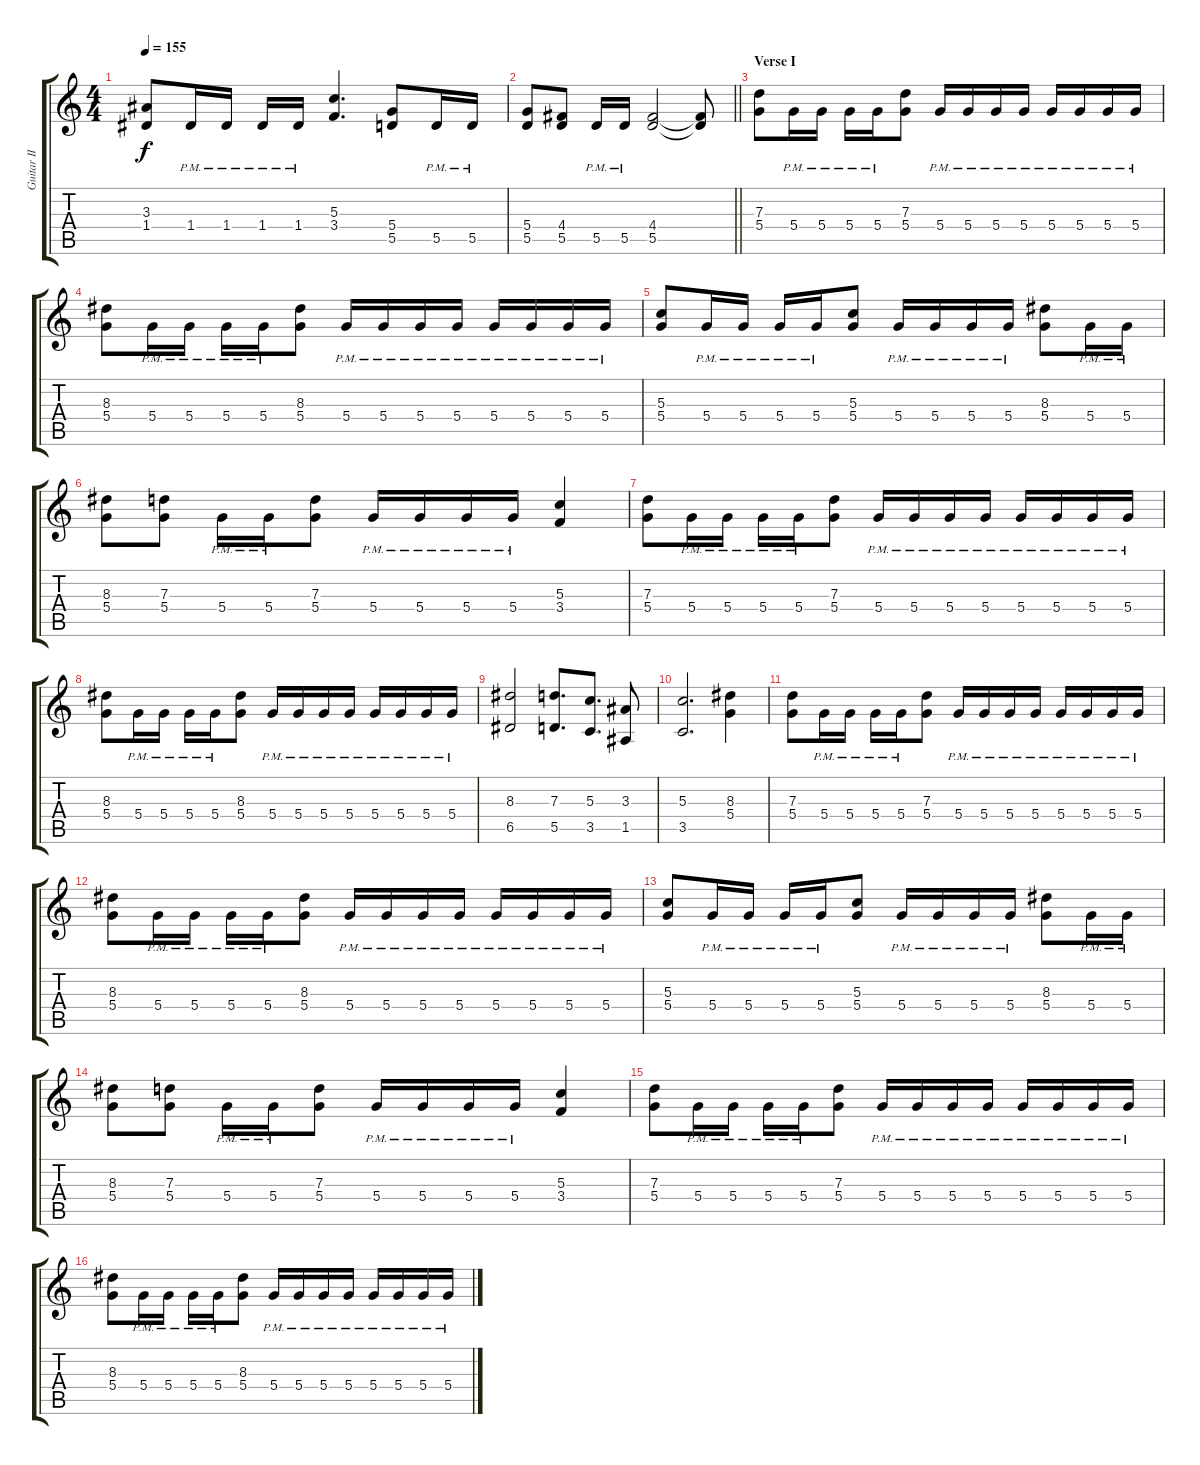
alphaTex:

\track ("Guitar II Lower" "Guitar II ") {instrument overdrivenguitar}
\staff {score tabs}
\tuning (E4 B3 G3 D3 A2 E2) {hide}
\ts (4 4)
\tempo 155
\clef g2
\ks c
(3.3 1.4).8{dy f} 1.4{pm}.16 1.4{pm}.16 1.4{pm}.16 1.4{pm}.16 (5.3 3.4).4{d} (5.4 5.5).8 5.5{pm}.16 5.5{pm}.16 |
\barLineRight lightlight
(5.4 5.5).8 (4.4 5.5).8 5.5{pm}.16 5.5{pm}.16 (4.4 5.5).2 (4.4{t} 5.5{t}).8 |
\section ("" "Verse I")
(7.3 5.4).8 5.4{pm}.16 5.4{pm}.16 5.4{pm}.16 5.4{pm}.16 (7.3 5.4).8 5.4{pm}.16 5.4{pm}.16 5.4{pm}.16 5.4{pm}.16 5.4{pm}.16 5.4{pm}.16 5.4{pm}.16 5.4{pm}.16 |
(8.3 5.4).8 5.4{pm}.16 5.4{pm}.16 5.4{pm}.16 5.4{pm}.16 (8.3 5.4).8 5.4{pm}.16 5.4{pm}.16 5.4{pm}.16 5.4{pm}.16 5.4{pm}.16 5.4{pm}.16 5.4{pm}.16 5.4{pm}.16 |
(5.3 5.4).8 5.4{pm}.16 5.4{pm}.16 5.4{pm}.16 5.4{pm}.16 (5.3 5.4).8 5.4{pm}.16 5.4{pm}.16 5.4{pm}.16 5.4{pm}.16 (8.3 5.4).8 5.4{pm}.16 5.4{pm}.16 |
(8.3 5.4).8 (7.3 5.4).8 5.4{pm}.16 5.4{pm}.16 (7.3 5.4).8 5.4{pm}.16 5.4{pm}.16 5.4{pm}.16 5.4{pm}.16 (5.3 3.4).4 |
(7.3 5.4).8 5.4{pm}.16 5.4{pm}.16 5.4{pm}.16 5.4{pm}.16 (7.3 5.4).8 5.4{pm}.16 5.4{pm}.16 5.4{pm}.16 5.4{pm}.16 5.4{pm}.16 5.4{pm}.16 5.4{pm}.16 5.4{pm}.16 |
(8.3 5.4).8 5.4{pm}.16 5.4{pm}.16 5.4{pm}.16 5.4{pm}.16 (8.3 5.4).8 5.4{pm}.16 5.4{pm}.16 5.4{pm}.16 5.4{pm}.16 5.4{pm}.16 5.4{pm}.16 5.4{pm}.16 5.4{pm}.16 |
(8.3 6.5).2 (7.3 5.5).8{d} (5.3 3.5).8{d} (3.3 1.5).8 |
(5.3 3.5).2{d} (8.3 5.4).4 |
(7.3 5.4).8 5.4{pm}.16 5.4{pm}.16 5.4{pm}.16 5.4{pm}.16 (7.3 5.4).8 5.4{pm}.16 5.4{pm}.16 5.4{pm}.16 5.4{pm}.16 5.4{pm}.16 5.4{pm}.16 5.4{pm}.16 5.4{pm}.16 |
(8.3 5.4).8 5.4{pm}.16 5.4{pm}.16 5.4{pm}.16 5.4{pm}.16 (8.3 5.4).8 5.4{pm}.16 5.4{pm}.16 5.4{pm}.16 5.4{pm}.16 5.4{pm}.16 5.4{pm}.16 5.4{pm}.16 5.4{pm}.16 |
(5.3 5.4).8 5.4{pm}.16 5.4{pm}.16 5.4{pm}.16 5.4{pm}.16 (5.3 5.4).8 5.4{pm}.16 5.4{pm}.16 5.4{pm}.16 5.4{pm}.16 (8.3 5.4).8 5.4{pm}.16 5.4{pm}.16 |
(8.3 5.4).8 (7.3 5.4).8 5.4{pm}.16 5.4{pm}.16 (7.3 5.4).8 5.4{pm}.16 5.4{pm}.16 5.4{pm}.16 5.4{pm}.16 (5.3 3.4).4 |
(7.3 5.4).8 5.4{pm}.16 5.4{pm}.16 5.4{pm}.16 5.4{pm}.16 (7.3 5.4).8 5.4{pm}.16 5.4{pm}.16 5.4{pm}.16 5.4{pm}.16 5.4{pm}.16 5.4{pm}.16 5.4{pm}.16 5.4{pm}.16 |
(8.3 5.4).8 5.4{pm}.16 5.4{pm}.16 5.4{pm}.16 5.4{pm}.16 (8.3 5.4).8 5.4{pm}.16 5.4{pm}.16 5.4{pm}.16 5.4{pm}.16 5.4{pm}.16 5.4{pm}.16 5.4{pm}.16 5.4{pm}.16
